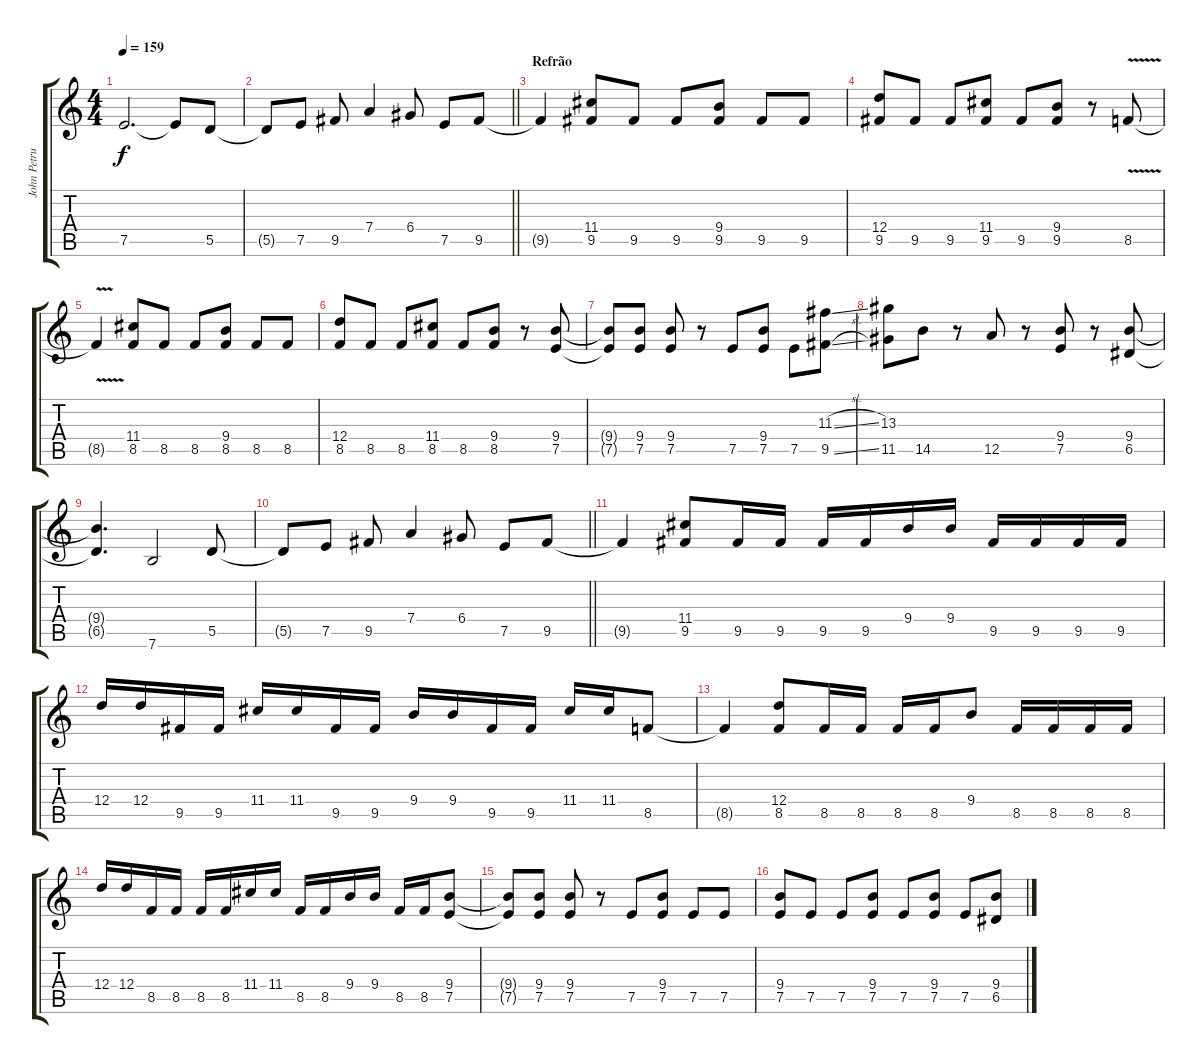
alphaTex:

\track ("John Petrucci Lead" "John Petru") {instrument distortionguitar}
\staff {score tabs}
\tuning (E4 B3 G3 D3 A2 E2) {hide}
\ts (4 4)
\tempo 159
\clef g2
\ks c
7.5{t}.2{d dy f} 7.5{t}.8 5.5.8 |
\barLineRight lightlight
5.5{t}.8 7.5.8 9.5.8 7.4.4 6.4.8 7.5.8 9.5.8 |
\section ("" "Refrão")
9.5{t}.4 (11.4 9.5).8 9.5.8 9.5.8 (9.4 9.5).8 9.5.8 9.5.8 |
(12.4 9.5).8 9.5.8 9.5.8 (11.4 9.5).8 9.5.8 (9.4 9.5).8 r.8 8.5{v}.8 |
8.5{t}.4 (11.4 8.5).8 8.5.8 8.5.8 (9.4 8.5).8 8.5.8 8.5.8 |
(12.4 8.5).8 8.5.8 8.5.8 (11.4 8.5).8 8.5.8 (9.4 8.5).8 r.8 (9.4 7.5).8 |
(9.4{t} 7.5{t}).8 (9.4 7.5).8 (9.4 7.5).8 r.8 7.5.8 (9.4 7.5).8 7.5.8 (11.3{sl} 9.5{sl}).8 |
(13.3 11.5).8 14.5.8 r.8 12.5.8 r.8 (9.4 7.5).8 r.8 (9.4 6.5).8 |
(9.4{t} 6.5{t}).4{d} 7.6.2 5.5.8 |
\barLineRight lightlight
5.5{t}.8 7.5.8 9.5.8 7.4.4 6.4.8 7.5.8 9.5.8 |
9.5{t}.4 (11.4 9.5).8 9.5.16 9.5.16 9.5.16 9.5.16 9.4.16 9.4.16 9.5.16 9.5.16 9.5.16 9.5.16 |
12.4.16 12.4.16 9.5.16 9.5.16 11.4.16 11.4.16 9.5.16 9.5.16 9.4.16 9.4.16 9.5.16 9.5.16 11.4.16 11.4.16 8.5.8 |
8.5{t}.4 (12.4 8.5).8 8.5.16 8.5.16 8.5.16 8.5.16 9.4.8 8.5.16 8.5.16 8.5.16 8.5.16 |
12.4.16 12.4.16 8.5.16 8.5.16 8.5.16 8.5.16 11.4.16 11.4.16 8.5.16 8.5.16 9.4.16 9.4.16 8.5.16 8.5.16 (9.4 7.5).8 |
(9.4{t} 7.5{t}).8 (9.4 7.5).8 (9.4 7.5).8 r.8 7.5.8 (9.4 7.5).8 7.5.8 7.5.8 |
(9.4 7.5).8 7.5.8 7.5.8 (9.4 7.5).8 7.5.8 (9.4 7.5).8 7.5.8 (9.4 6.5).8
